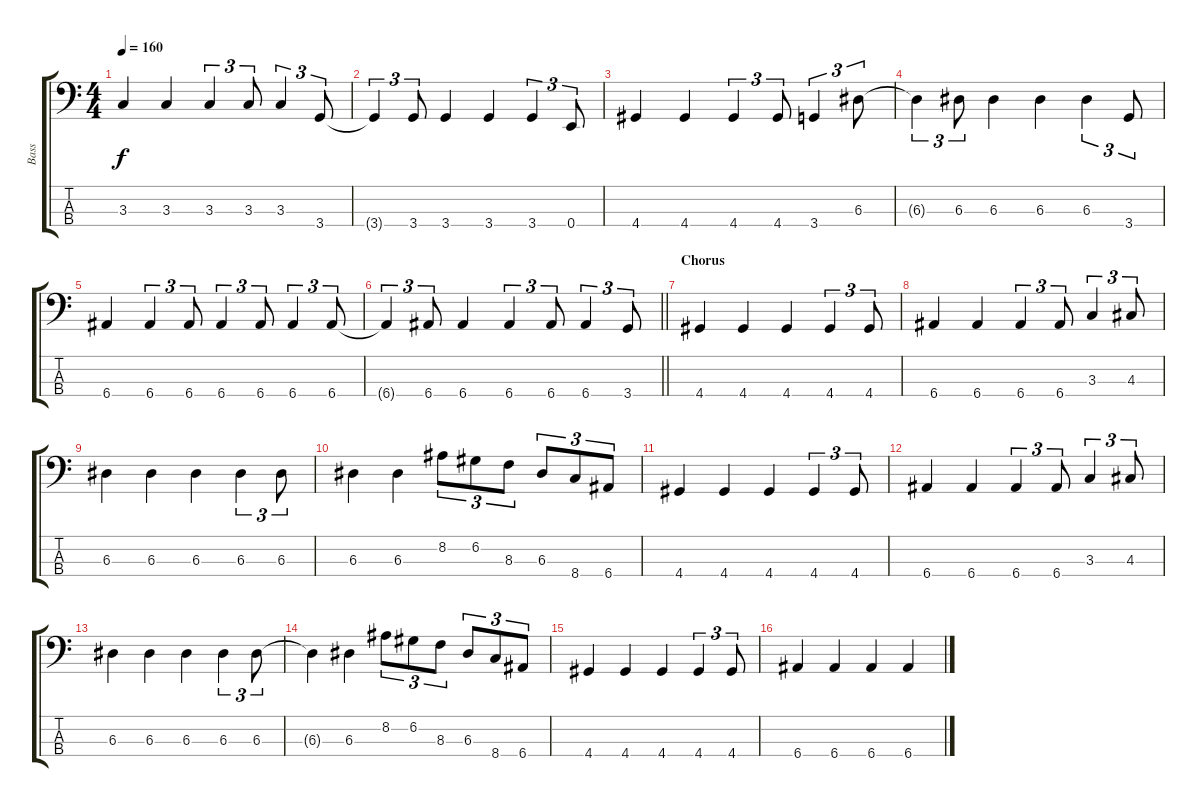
\track ("Bass" "Bass") {instrument electricbasspick}
\staff {score tabs}
\tuning (G2 D2 A1 E1) {hide}
\ts (4 4)
\tempo 160
\clef f4
\ks c
3.3.4{dy f} 3.3.4 3.3.4{tu (3 2)} 3.3.8{tu (3 2)} 3.3.4{tu (3 2)} 3.4.8{tu (3 2)} |
3.4{t}.4{tu (3 2)} 3.4.8{tu (3 2)} 3.4.4 3.4.4 3.4.4{tu (3 2)} 0.4.8{tu (3 2)} |
4.4.4 4.4.4 4.4.4{tu (3 2)} 4.4.8{tu (3 2)} 3.4.4{tu (3 2)} 6.3.8{tu (3 2)} |
6.3{t}.4{tu (3 2)} 6.3.8{tu (3 2)} 6.3.4 6.3.4 6.3.4{tu (3 2)} 3.4.8{tu (3 2)} |
6.4.4 6.4.4{tu (3 2)} 6.4.8{tu (3 2)} 6.4.4{tu (3 2)} 6.4.8{tu (3 2)} 6.4.4{tu (3 2)} 6.4.8{tu (3 2)} |
\barLineRight lightlight
6.4{t}.4{tu (3 2)} 6.4.8{tu (3 2)} 6.4.4 6.4.4{tu (3 2)} 6.4.8{tu (3 2)} 6.4.4{tu (3 2)} 3.4.8{tu (3 2)} |
\section ("" "Chorus")
4.4.4 4.4.4 4.4.4 4.4.4{tu (3 2)} 4.4.8{tu (3 2)} |
6.4.4 6.4.4 6.4.4{tu (3 2)} 6.4.8{tu (3 2)} 3.3.4{tu (3 2)} 4.3.8{tu (3 2)} |
6.3.4 6.3.4 6.3.4 6.3.4{tu (3 2)} 6.3.8{tu (3 2)} |
6.3.4 6.3.4 8.2.8{tu (3 2)} 6.2.8{tu (3 2)} 8.3.8{tu (3 2)} 6.3.8{tu (3 2)} 8.4.8{tu (3 2)} 6.4.8{tu (3 2)} |
4.4.4 4.4.4 4.4.4 4.4.4{tu (3 2)} 4.4.8{tu (3 2)} |
6.4.4 6.4.4 6.4.4{tu (3 2)} 6.4.8{tu (3 2)} 3.3.4{tu (3 2)} 4.3.8{tu (3 2)} |
6.3.4 6.3.4 6.3.4 6.3.4{tu (3 2)} 6.3.8{tu (3 2)} |
6.3{t}.4 6.3.4 8.2.8{tu (3 2)} 6.2.8{tu (3 2)} 8.3.8{tu (3 2)} 6.3.8{tu (3 2)} 8.4.8{tu (3 2)} 6.4.8{tu (3 2)} |
4.4.4 4.4.4 4.4.4 4.4.4{tu (3 2)} 4.4.8{tu (3 2)} |
6.4.4 6.4.4 6.4.4 6.4.4
